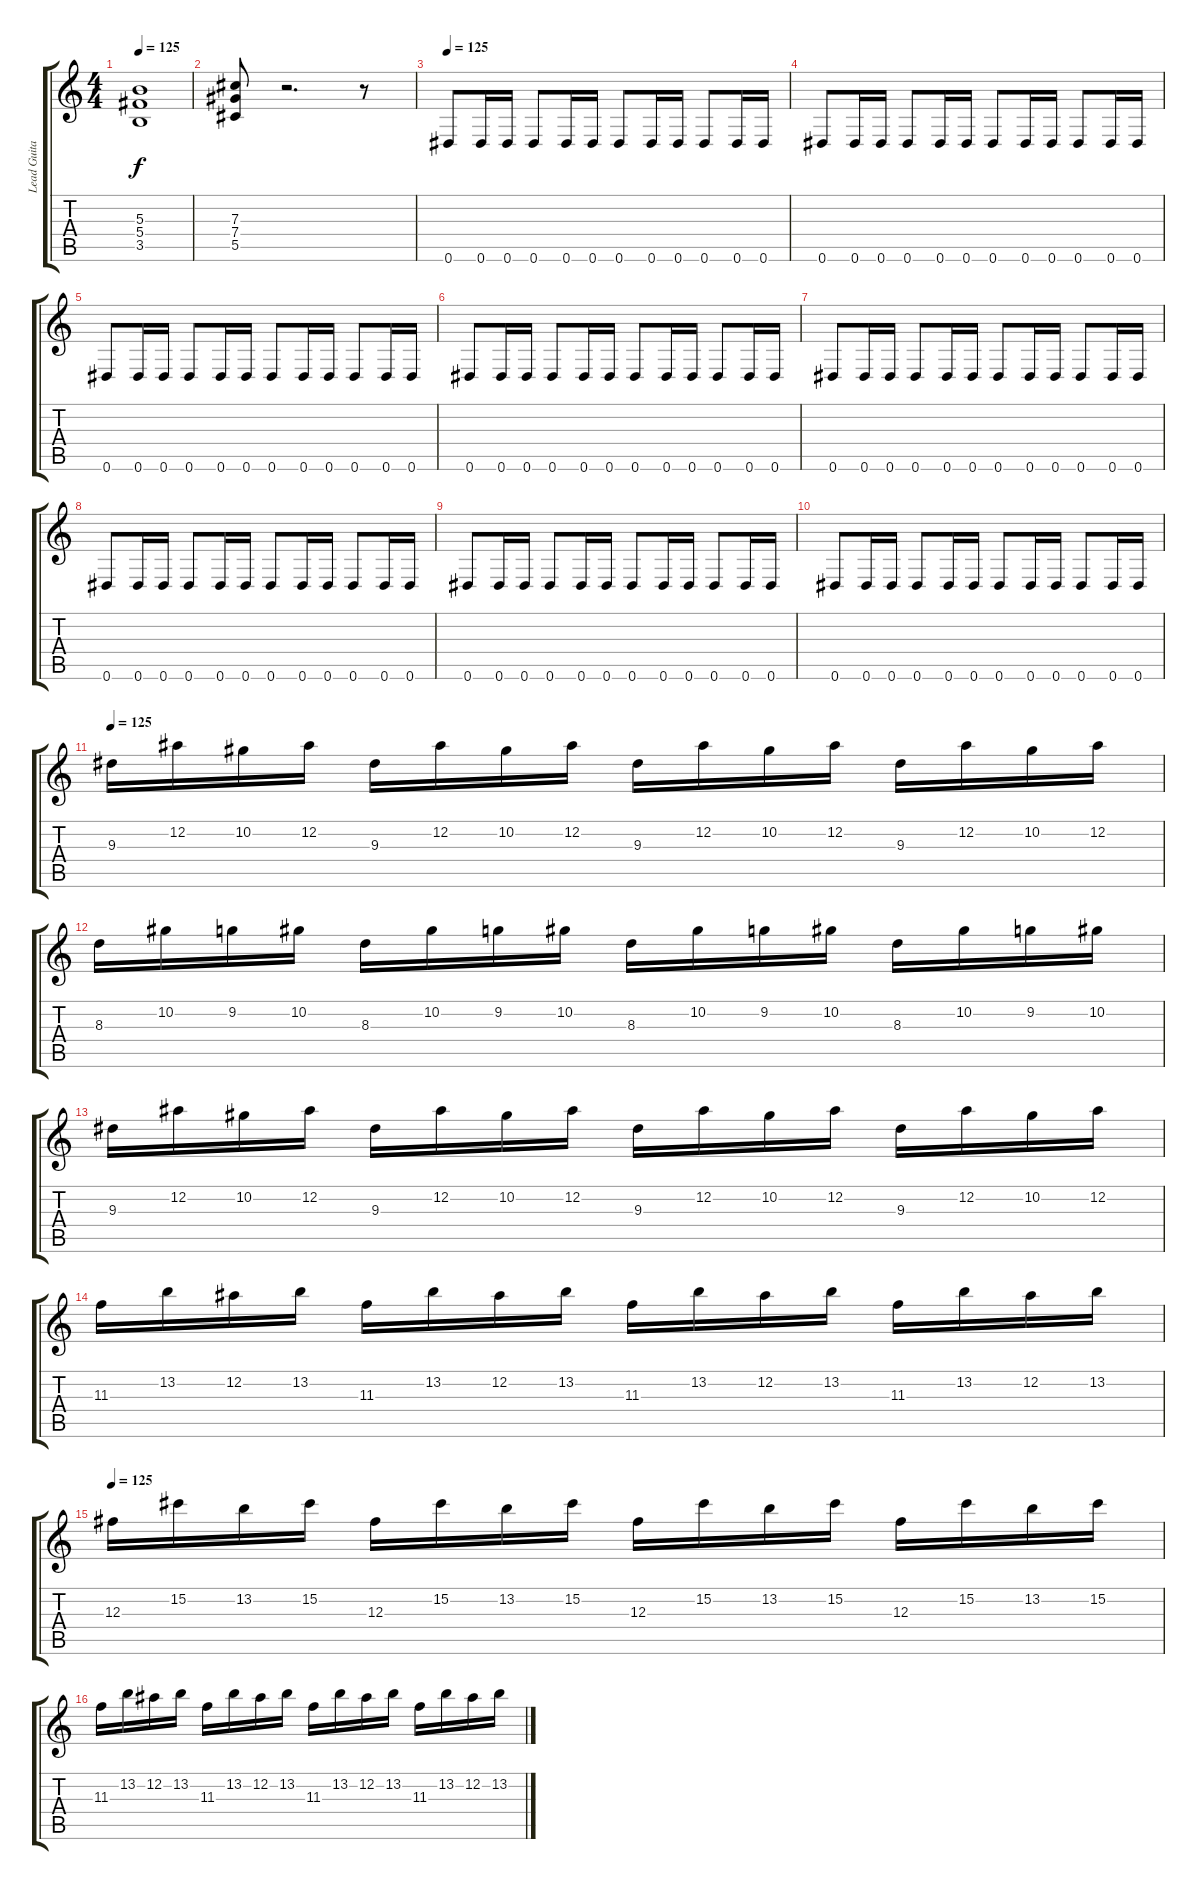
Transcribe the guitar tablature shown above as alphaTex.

\track ("Lead Guitar" "Lead Guita") {instrument distortionguitar}
\staff {score tabs}
\tuning (Eb4 Bb3 Gb3 Db3 Ab2 Eb2) {hide}
\ts (4 4)
\tempo 125
\clef g2
\ks c
(5.3 5.4 3.5).1{dy f} |
(7.3 7.4 5.5).8 r.2{d} r.8 |
\tempo 125
0.6.8 0.6.16 0.6.16 0.6.8 0.6.16 0.6.16 0.6.8 0.6.16 0.6.16 0.6.8 0.6.16 0.6.16 |
0.6.8 0.6.16 0.6.16 0.6.8 0.6.16 0.6.16 0.6.8 0.6.16 0.6.16 0.6.8 0.6.16 0.6.16 |
0.6.8 0.6.16 0.6.16 0.6.8 0.6.16 0.6.16 0.6.8 0.6.16 0.6.16 0.6.8 0.6.16 0.6.16 |
0.6.8 0.6.16 0.6.16 0.6.8 0.6.16 0.6.16 0.6.8 0.6.16 0.6.16 0.6.8 0.6.16 0.6.16 |
0.6.8 0.6.16 0.6.16 0.6.8 0.6.16 0.6.16 0.6.8 0.6.16 0.6.16 0.6.8 0.6.16 0.6.16 |
0.6.8 0.6.16 0.6.16 0.6.8 0.6.16 0.6.16 0.6.8 0.6.16 0.6.16 0.6.8 0.6.16 0.6.16 |
0.6.8 0.6.16 0.6.16 0.6.8 0.6.16 0.6.16 0.6.8 0.6.16 0.6.16 0.6.8 0.6.16 0.6.16 |
0.6.8 0.6.16 0.6.16 0.6.8 0.6.16 0.6.16 0.6.8 0.6.16 0.6.16 0.6.8 0.6.16 0.6.16 |
\tempo 125
9.3.16 12.2.16 10.2.16 12.2.16 9.3.16 12.2.16 10.2.16 12.2.16 9.3.16 12.2.16 10.2.16 12.2.16 9.3.16 12.2.16 10.2.16 12.2.16 |
8.3.16 10.2.16 9.2.16 10.2.16 8.3.16 10.2.16 9.2.16 10.2.16 8.3.16 10.2.16 9.2.16 10.2.16 8.3.16 10.2.16 9.2.16 10.2.16 |
9.3.16 12.2.16 10.2.16 12.2.16 9.3.16 12.2.16 10.2.16 12.2.16 9.3.16 12.2.16 10.2.16 12.2.16 9.3.16 12.2.16 10.2.16 12.2.16 |
11.3.16 13.2.16 12.2.16 13.2.16 11.3.16 13.2.16 12.2.16 13.2.16 11.3.16 13.2.16 12.2.16 13.2.16 11.3.16 13.2.16 12.2.16 13.2.16 |
\tempo 125
12.3.16 15.2.16 13.2.16 15.2.16 12.3.16 15.2.16 13.2.16 15.2.16 12.3.16 15.2.16 13.2.16 15.2.16 12.3.16 15.2.16 13.2.16 15.2.16 |
11.3.16 13.2.16 12.2.16 13.2.16 11.3.16 13.2.16 12.2.16 13.2.16 11.3.16 13.2.16 12.2.16 13.2.16 11.3.16 13.2.16 12.2.16 13.2.16
